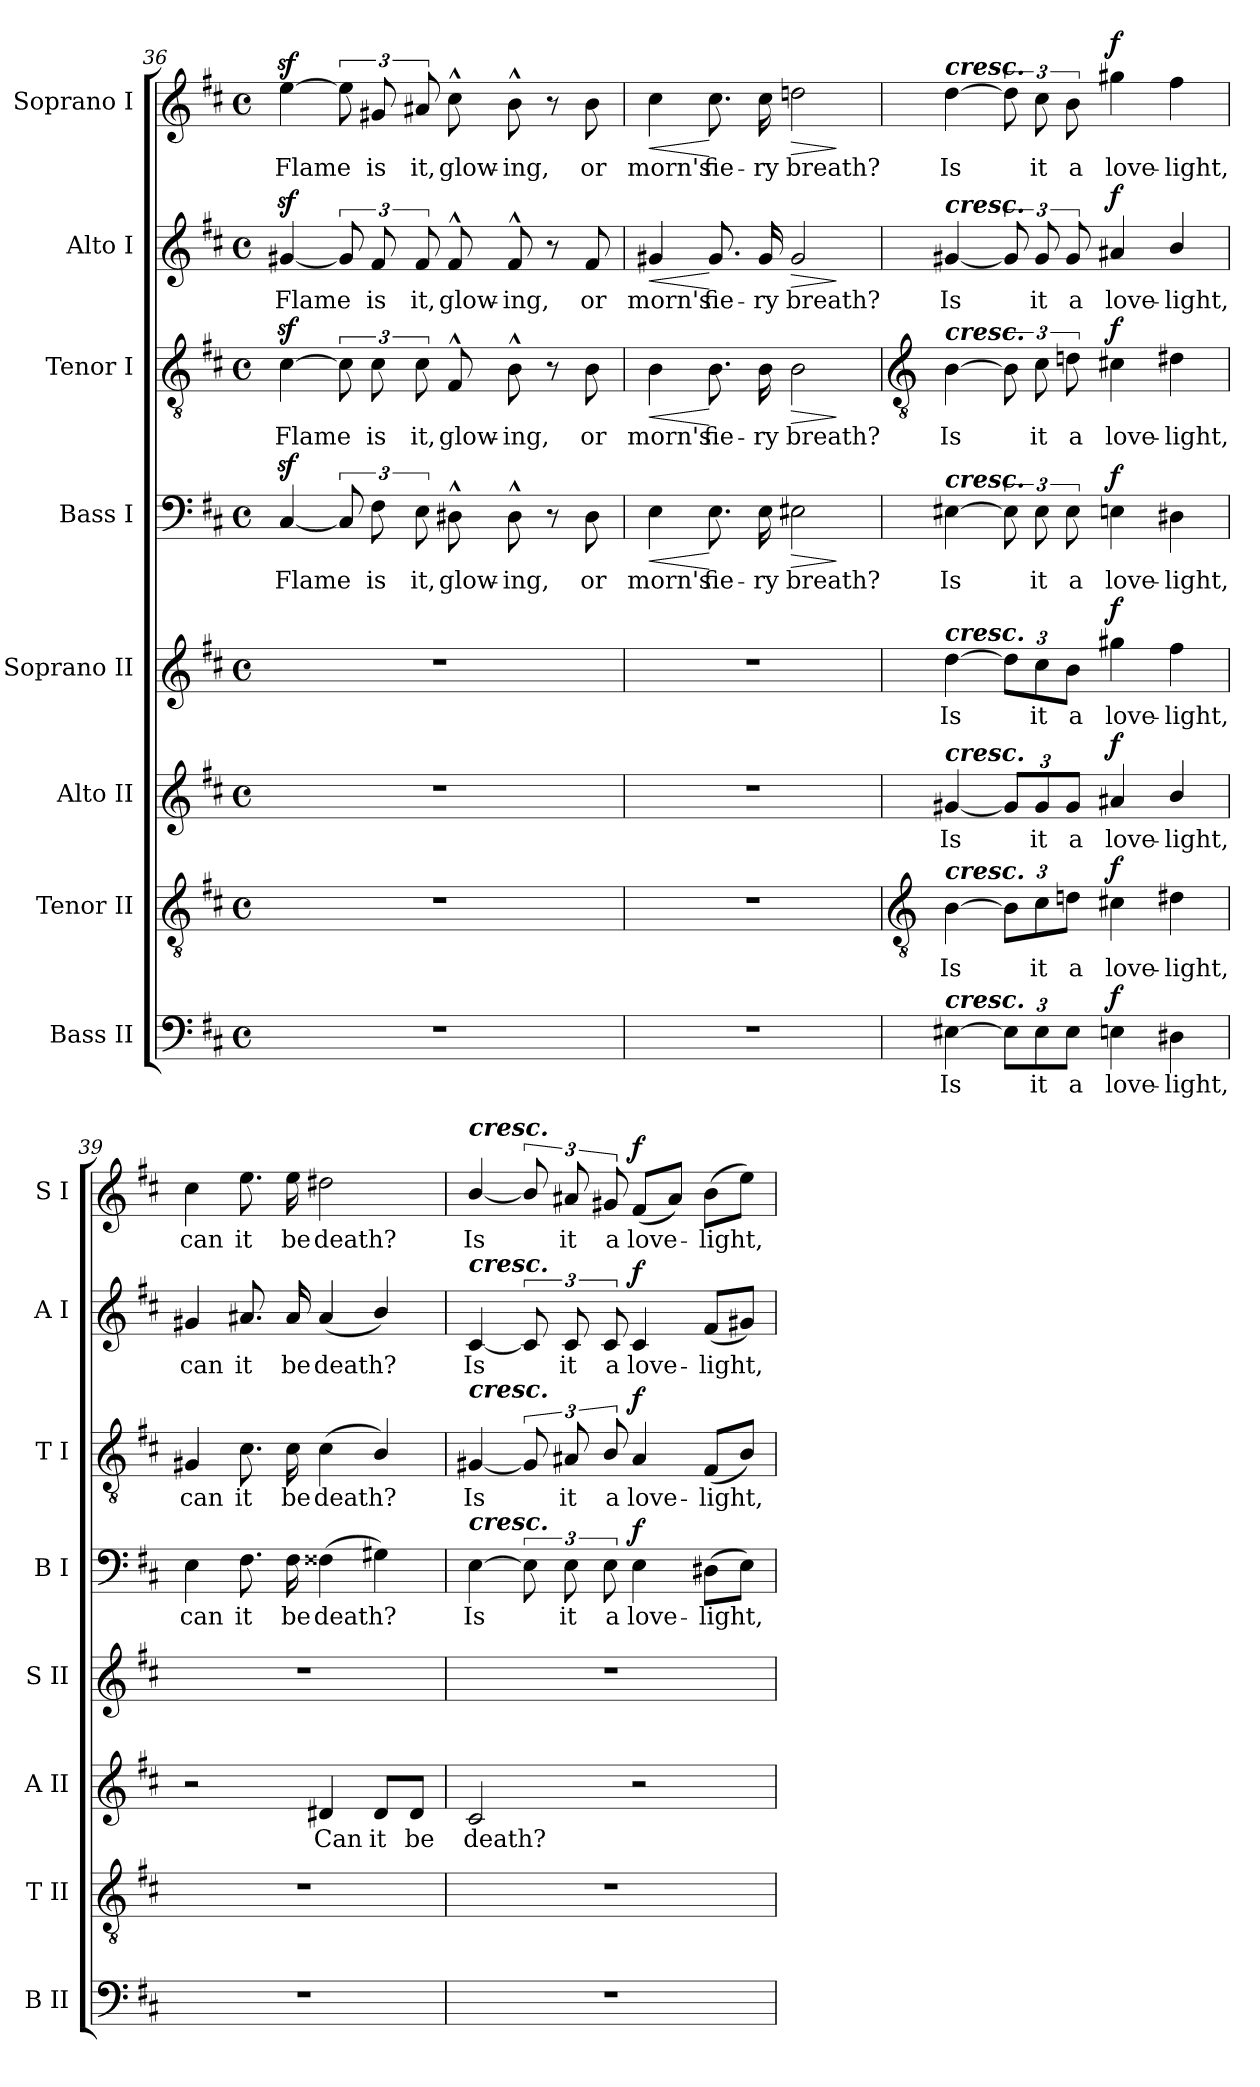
**kern	**text	**dynam	**kern	**text	**dynam	**kern	**text	**dynam	**kern	**text	**dynam	**kern	**text	**dynam	**kern	**text	**dynam	**kern	**text	**dynam	**kern	**text	**dynam
*part8	*part8	*part8	*part7	*part7	*part7	*part6	*part6	*part6	*part5	*part5	*part5	*part4	*part4	*part4	*part3	*part3	*part3	*part2	*part2	*part2	*part1	*part1	*part1
*staff8	*staff8	*staff8	*staff7	*staff7	*staff7	*staff6	*staff6	*staff6	*staff5	*staff5	*staff5	*staff4	*staff4	*staff4	*staff3	*staff3	*staff3	*staff2	*staff2	*staff2	*staff1	*staff1	*staff1
*I"Bass II	*	*	*I"Tenor II	*	*	*I"Alto II	*	*	*I"Soprano II	*	*	*I"Bass I	*	*	*I"Tenor I	*	*	*I"Alto I	*	*	*I"Soprano I	*	*
*I'B II	*	*	*I'T II	*	*	*I'A II	*	*	*I'S II	*	*	*I'B I	*	*	*I'T I	*	*	*I'A I	*	*	*I'S I	*	*
*clefF4	*	*	*clefGv2	*	*	*clefG2	*	*	*clefG2	*	*	*clefF4	*	*	*clefGv2	*	*	*clefG2	*	*	*clefG2	*	*
*k[f#c#]	*	*	*k[f#c#]	*	*	*k[f#c#]	*	*	*k[f#c#]	*	*	*k[f#c#]	*	*	*k[f#c#]	*	*	*k[f#c#]	*	*	*k[f#c#]	*	*
*D:	*	*	*D:	*	*	*D:	*	*	*D:	*	*	*D:	*	*	*D:	*	*	*D:	*	*	*D:	*	*
*M4/4	*	*	*M4/4	*	*	*M4/4	*	*	*M4/4	*	*	*M4/4	*	*	*M4/4	*	*	*M4/4	*	*	*M4/4	*	*
*met(c)	*	*	*met(c)	*	*	*met(c)	*	*	*met(c)	*	*	*met(c)	*	*	*met(c)	*	*	*met(c)	*	*	*met(c)	*	*
=36	=36	=36	=36	=36	=36	=36	=36	=36	=36	=36	=36	=36	=36	=36	=36	=36	=36	=36	=36	=36	=36	=36	=36
!	!	!	!	!	!	!	!	!	!	!	!	!	!LO:LY:b	!	!	!LO:LY:b	!	!	!LO:LY:b	!	!	!LO:LY:b	!
1r	.	.	1r	.	.	1r	.	.	1r	.	.	[4C#z<	Flame	.	[4c#z<	Flame	.	[4g#Xz<	Flame	.	[4eez<	Flame	.
.	.	.	.	.	.	.	.	.	.	.	.	12C#]	.	.	12c#]	.	.	12g#]	.	.	12ee]	.	.
!	!	!	!	!	!	!	!	!	!	!	!	!	!LO:LY:b	!	!	!LO:LY:b	!	!	!LO:LY:b	!	!	!LO:LY:b	!
.	.	.	.	.	.	.	.	.	.	.	.	12F#	is	.	12c#	is	.	12f#	is	.	12g#X	is	.
!	!	!	!	!	!	!	!	!	!	!	!	!	!LO:LY:b	!	!	!LO:LY:b	!	!	!LO:LY:b	!	!	!LO:LY:b	!
.	.	.	.	.	.	.	.	.	.	.	.	12E	it,	.	12c#	it,	.	12f#	it,	.	12a#X	it,	.
!	!	!	!	!	!	!	!	!	!	!	!	!	!LO:LY:b	!	!	!LO:LY:b	!	!	!LO:LY:b	!	!	!LO:LY:b	!
.	.	.	.	.	.	.	.	.	.	.	.	8D#X^^	glow-	.	8F#^^	glow-	.	8f#^^	glow-	.	8cc#^^	glow-	.
!	!	!	!	!	!	!	!	!	!	!	!	!	!LO:LY:b	!	!	!LO:LY:b	!	!	!LO:LY:b	!	!	!LO:LY:b	!
.	.	.	.	.	.	.	.	.	.	.	.	8D#^^	-ing,	.	8B^^	-ing,	.	8f#^^	-ing,	.	8b^^	-ing,	.
.	.	.	.	.	.	.	.	.	.	.	.	8r	.	.	8r	.	.	8r	.	.	8r	.	.
!	!	!	!	!	!	!	!	!	!	!	!	!	!LO:LY:b	!	!	!LO:LY:b	!	!	!LO:LY:b	!	!	!LO:LY:b	!
.	.	.	.	.	.	.	.	.	.	.	.	8D#	or	.	8B	or	.	8f#	or	.	8b	or	.
=37	=37	=37	=37	=37	=37	=37	=37	=37	=37	=37	=37	=37	=37	=37	=37	=37	=37	=37	=37	=37	=37	=37	=37
!	!	!	!	!	!	!	!	!	!	!	!	!	!LO:LY:b	!LO:HP:b	!	!LO:LY:b	!LO:HP:b	!	!LO:LY:b	!LO:HP:b	!	!LO:LY:b	!LO:HP:b
1r	.	.	1r	.	.	1r	.	.	1r	.	.	4E	morn's	<	4B	morn's	<	4g#X	morn's	<	4cc#	morn's	<
!	!	!	!	!	!	!	!	!	!	!	!	!	!LO:LY:b	!	!	!LO:LY:b	!	!	!LO:LY:b	!	!	!LO:LY:b	!
.	.	.	.	.	.	.	.	.	.	.	.	8.E	fie-	[	8.B	fie-	[	8.g#	fie-	[	8.cc#	fie-	[
!	!	!	!	!	!	!	!	!	!	!	!	!	!LO:LY:b	!	!	!LO:LY:b	!	!	!LO:LY:b	!	!	!LO:LY:b	!
.	.	.	.	.	.	.	.	.	.	.	.	16E	-ry	.	16B	-ry	.	16g#	-ry	.	16cc#	-ry	.
!	!	!	!	!	!	!	!	!	!	!	!	!	!LO:LY:b	!LO:HP:b	!	!LO:LY:b	!LO:HP:b	!	!LO:LY:b	!LO:HP:b	!	!LO:LY:b	!LO:HP:b
.	.	.	.	.	.	.	.	.	.	.	.	2E#X	breath?	>	2B	breath?	>	2g#	breath?	>	2ddn	breath?	>
.	.	.	.	.	.	.	.	.	.	.	.	.	.	]	.	.	]	.	.	]	.	.	]
!!LO:LB:g=z
=38	=38	=38	=38	=38	=38	=38	=38	=38	=38	=38	=38	=38	=38	=38	=38	=38	=38	=38	=38	=38	=38	=38	=38
*	*	*	*clefGv2	*	*	*	*	*	*	*	*	*	*	*	*clefGv2	*	*	*	*	*	*	*	*
!	!	!	!	!	!	!	!	!	!	!	!	!	!	!	!	!	!	!	!	!	!LO:TX:a:Bi:t=cresc.	!	!
!	!	!	!	!	!	!	!	!	!	!	!	!	!	!	!	!	!	!LO:TX:a:Bi:t=cresc.	!	!	!	!	!
!	!	!	!	!	!	!	!	!	!	!	!	!	!	!	!LO:TX:a:Bi:t=cresc.	!	!	!	!	!	!	!	!
!	!	!	!	!	!	!	!	!	!	!	!	!LO:TX:a:Bi:t=cresc.	!	!	!	!	!	!	!	!	!	!	!
!	!	!	!	!	!	!	!	!	!LO:TX:a:Bi:t=cresc.	!	!	!	!	!	!	!	!	!	!	!	!	!	!
!	!	!	!	!	!	!LO:TX:a:Bi:t=cresc.	!	!	!	!	!	!	!	!	!	!	!	!	!	!	!	!	!
!	!	!	!LO:TX:a:Bi:t=cresc.	!	!	!	!	!	!	!	!	!	!	!	!	!	!	!	!	!	!	!	!
!LO:TX:a:Bi:t=cresc.	!	!	!	!	!	!	!	!	!	!	!	!	!	!	!	!	!	!	!	!	!	!	!
!	!LO:LY:b	!	!	!LO:LY:b	!	!	!LO:LY:b	!	!	!LO:LY:b	!	!	!LO:LY:b	!	!	!LO:LY:b	!	!	!LO:LY:b	!	!	!LO:LY:b	!
[4E#X	Is	.	[4B	Is	.	[4g#X	Is	.	[4dd	Is	.	[4E#X	Is	.	[4B	Is	.	[4g#X	Is	.	[4dd	Is	.
12E#\L]	.	.	12B\L]	.	.	12g#/L]	.	.	12dd\L]	.	.	12E#]	.	.	12B]	.	.	12g#]	.	.	12dd]	.	.
!	!LO:LY:b	!	!	!LO:LY:b	!	!	!LO:LY:b	!	!	!LO:LY:b	!	!	!LO:LY:b	!	!	!LO:LY:b	!	!	!LO:LY:b	!	!	!LO:LY:b	!
12E#\	it	.	12c#\	it	.	12g#/	it	.	12cc#\	it	.	12E#	it	.	12c#	it	.	12g#	it	.	12cc#	it	.
!	!LO:LY:b	!	!	!LO:LY:b	!	!	!LO:LY:b	!	!	!LO:LY:b	!	!	!LO:LY:b	!	!	!LO:LY:b	!	!	!LO:LY:b	!	!	!LO:LY:b	!
12E#\J	a	.	12dn\J	a	.	12g#/J	a	.	12b\J	a	.	12E#	a	.	12dn	a	.	12g#	a	.	12b	a	.
!	!LO:LY:b	!LO:DY:b	!	!LO:LY:b	!LO:DY:b	!	!LO:LY:b	!LO:DY:b	!	!LO:LY:b	!LO:DY:b	!	!LO:LY:b	!LO:DY:b	!	!LO:LY:b	!LO:DY:b	!	!LO:LY:b	!LO:DY:b	!	!LO:LY:b	!LO:DY:b
4En	love-	f	4c#X	love-	f	4a#X	love-	f	4gg#X	love-	f	4En	love-	f	4c#X	love-	f	4a#X	love-	f	4gg#X	love-	f
!	!LO:LY:b	!	!	!LO:LY:b	!	!	!LO:LY:b	!	!	!LO:LY:b	!	!	!LO:LY:b	!	!	!LO:LY:b	!	!	!LO:LY:b	!	!	!LO:LY:b	!
4D#X	-light,	.	4d#X	-light,	.	4b/	-light,	.	4ff#	-light,	.	4D#X	-light,	.	4d#X	-light,	.	4b/	-light,	.	4ff#	-light,	.
=39	=39	=39	=39	=39	=39	=39	=39	=39	=39	=39	=39	=39	=39	=39	=39	=39	=39	=39	=39	=39	=39	=39	=39
!	!	!	!	!	!	!	!	!	!	!	!	!	!LO:LY:b	!	!	!LO:LY:b	!	!	!LO:LY:b	!	!	!LO:LY:b	!
1r	.	.	1r	.	.	2r	.	.	1r	.	.	4E	can	.	4G#X	can	.	4g#X	can	.	4cc#	can	.
!	!	!	!	!	!	!	!	!	!	!	!	!	!LO:LY:b	!	!	!LO:LY:b	!	!	!LO:LY:b	!	!	!LO:LY:b	!
.	.	.	.	.	.	.	.	.	.	.	.	8.F#	it	.	8.c#	it	.	8.a#X	it	.	8.ee	it	.
!	!	!	!	!	!	!	!	!	!	!	!	!	!LO:LY:b	!	!	!LO:LY:b	!	!	!LO:LY:b	!	!	!LO:LY:b	!
.	.	.	.	.	.	.	.	.	.	.	.	16F#	be	.	16c#	be	.	16a#	be	.	16ee	be	.
!	!	!	!	!	!	!	!LO:LY:b	!	!	!	!	!	!LO:LY:b	!	!	!LO:LY:b	!	!	!LO:LY:b	!	!	!LO:LY:b	!
.	.	.	.	.	.	4d#X	Can	.	.	.	.	(>4F##X	death?	.	(<4c#	death?	.	(<4a#	death?	.	2dd#X	death?	.
!	!	!	!	!	!	!	!LO:LY:b	!	!	!	!	!	!	!	!	!	!	!	!	!	!	!	!
.	.	.	.	.	.	8d#/L	it	.	.	.	.	4G#X)	.	.	4B/)	.	.	4b/)	.	.	.	.	.
!	!	!	!	!	!	!	!LO:LY:b	!	!	!	!	!	!	!	!	!	!	!	!	!	!	!	!
.	.	.	.	.	.	8d#/J	be	.	.	.	.	.	.	.	.	.	.	.	.	.	.	.	.
=40	=40	=40	=40	=40	=40	=40	=40	=40	=40	=40	=40	=40	=40	=40	=40	=40	=40	=40	=40	=40	=40	=40	=40
!	!	!	!	!	!	!	!	!	!	!	!	!	!	!	!	!	!	!	!	!	!LO:TX:a:Bi:t=cresc.	!	!
!	!	!	!	!	!	!	!	!	!	!	!	!	!	!	!	!	!	!LO:TX:a:Bi:t=cresc.	!	!	!	!	!
!	!	!	!	!	!	!	!	!	!	!	!	!	!	!	!LO:TX:a:Bi:t=cresc.	!	!	!	!	!	!	!	!
!	!	!	!	!	!	!	!	!	!	!	!	!LO:TX:a:Bi:t=cresc.	!	!	!	!	!	!	!	!	!	!	!
!	!	!	!	!	!	!	!LO:LY:b	!	!	!	!	!	!LO:LY:b	!	!	!LO:LY:b	!	!	!LO:LY:b	!	!	!LO:LY:b	!
1r	.	.	1r	.	.	2c#	death?	.	1r	.	.	[4E	Is	.	[4G#X	Is	.	[4c#	Is	.	[4b/	Is	.
.	.	.	.	.	.	.	.	.	.	.	.	12E]	.	.	12G#]	.	.	12c#]	.	.	12b/]	.	.
!	!	!	!	!	!	!	!	!	!	!	!	!	!LO:LY:b	!	!	!LO:LY:b	!	!	!LO:LY:b	!	!	!LO:LY:b	!
.	.	.	.	.	.	.	.	.	.	.	.	12E	it	.	12A#X	it	.	12c#	it	.	12a#X	it	.
!	!	!	!	!	!	!	!	!	!	!	!	!	!LO:LY:b	!	!	!LO:LY:b	!	!	!LO:LY:b	!	!	!LO:LY:b	!
.	.	.	.	.	.	.	.	.	.	.	.	12E	a	.	12B/	a	.	12c#	a	.	12g#X	a	.
!	!	!	!	!	!	!	!	!	!	!	!	!	!LO:LY:b	!LO:DY:b	!	!LO:LY:b	!LO:DY:b	!	!LO:LY:b	!LO:DY:b	!	!LO:LY:b	!LO:DY:b
.	.	.	.	.	.	2r	.	.	.	.	.	4E	love-	f	4A#	love-	f	4c#	love-	f	(<8f#L	love-	f
.	.	.	.	.	.	.	.	.	.	.	.	.	.	.	.	.	.	.	.	.	8a#J)	.	.
!	!	!	!	!	!	!	!	!	!	!	!	!	!LO:LY:b	!	!	!LO:LY:b	!	!	!LO:LY:b	!	!	!LO:LY:b	!
.	.	.	.	.	.	.	.	.	.	.	.	(>8D#XL	-light,	.	(<8F#L	-light,	.	(<8f#L	-light,	.	(>8bL	light,	.
.	.	.	.	.	.	.	.	.	.	.	.	8EJ)	.	.	8BJ)	.	.	8g#XJ)	.	.	8eeJ)	.	.
=	=	=	=	=	=	=	=	=	=	=	=	=	=	=	=	=	=	=	=	=	=	=	=
*-	*-	*-	*-	*-	*-	*-	*-	*-	*-	*-	*-	*-	*-	*-	*-	*-	*-	*-	*-	*-	*-	*-	*-
